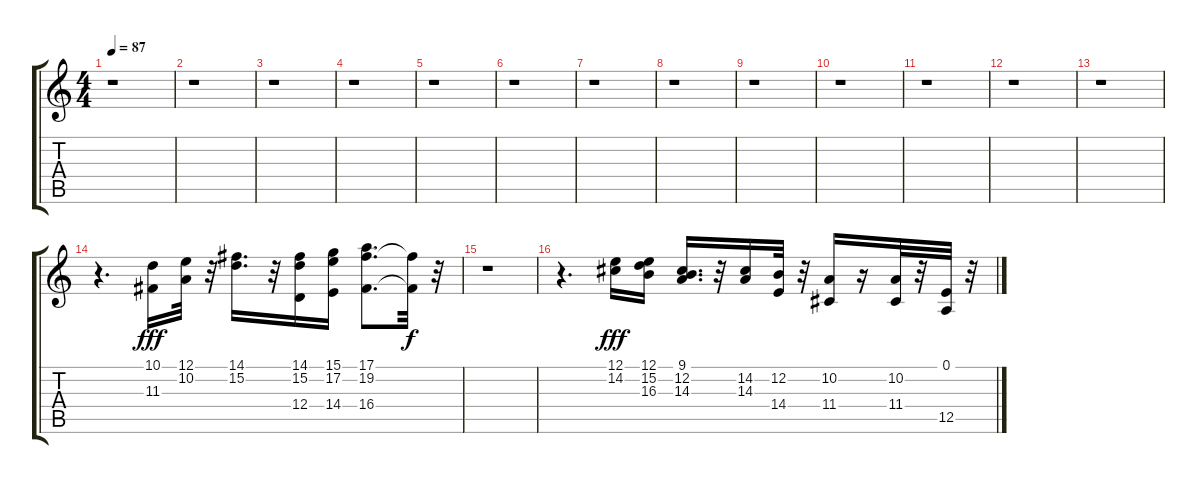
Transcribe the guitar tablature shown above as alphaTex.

\track "" {instrument frenchhorn}
\staff {score tabs}
\tuning (E4 B3 G3 D3 A2 E2) {hide}
\ts (4 4)
\tempo 87
\clef g2
\ks c
r.1{dy fff} |
r.1 |
r.1 |
r.1 |
r.1 |
r.1 |
r.1 |
r.1 |
r.1 |
r.1 |
r.1 |
r.1 |
r.1 |
r.4{d} (10.1 11.3).16 (12.1 10.2).32 r.32 (14.1 15.2).16{d} r.32 (14.1 15.2 12.4).16 (15.1 17.2 14.4).16 (17.1 19.2 16.4).8{d} (19.2{t} 16.4{t}).32{dy f} r.32 |
r.1 |
r.4{d} (12.1 14.2).16{dy fff} (12.1 15.2 16.3).16 (9.1 12.2 14.3).16{d} r.32 (14.2 14.3).16 (12.2 14.4).32 r.32 (10.2 11.4).16 r.16 (10.2 11.4).32 r.32 (0.1 12.5).32 r.32
